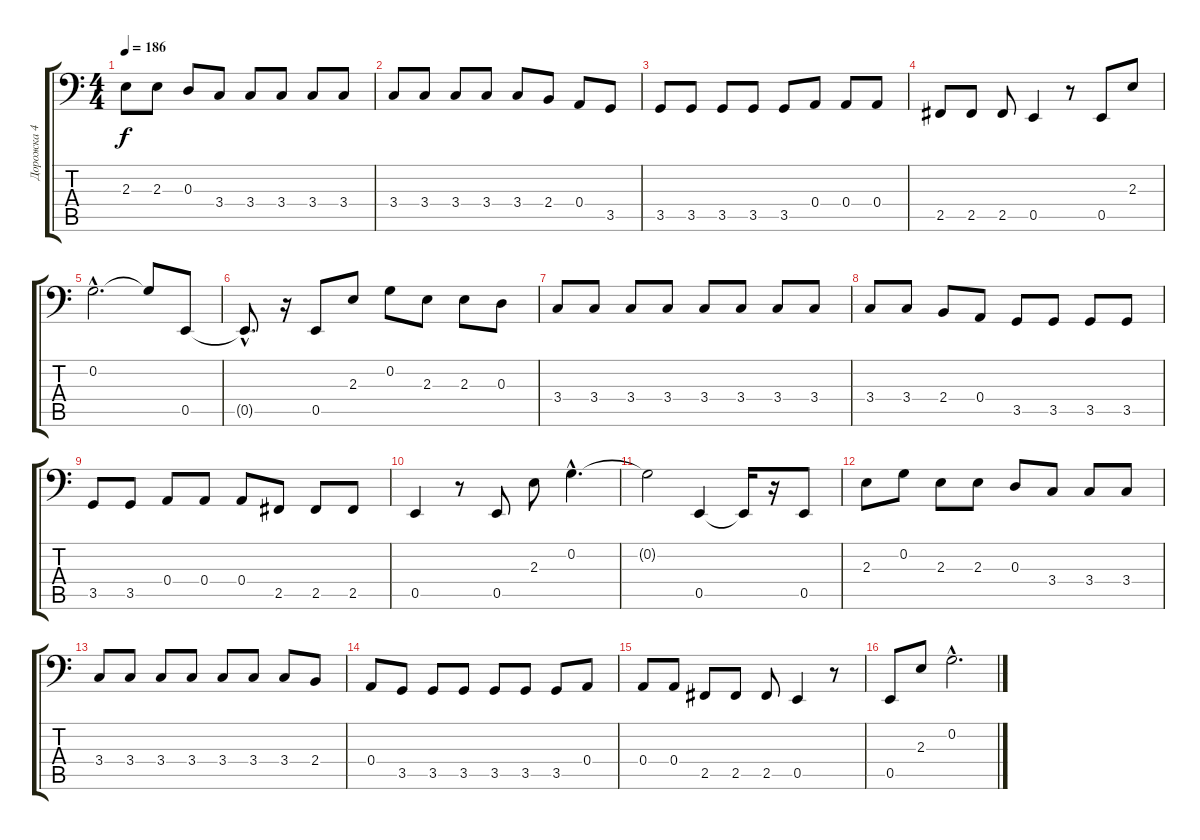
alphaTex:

\track ("Дорожка 4" "Дорожка 4") {instrument fretlessbass}
\staff {score tabs}
\tuning (C3 G2 D2 A1 E1 B0) {hide}
\ts (4 4)
\tempo 186
\clef f4
\ks c
2.3.8{dy f} 2.3.8 0.3.8 3.4.8 3.4.8 3.4.8 3.4.8 3.4.8 |
3.4.8 3.4.8 3.4.8 3.4.8 3.4.8 2.4.8 0.4.8 3.5.8 |
3.5.8 3.5.8 3.5.8 3.5.8 3.5.8 0.4.8 0.4.8 0.4.8 |
2.5.8 2.5.8 2.5.8 0.5.4 r.8 0.5.8 2.3.8 |
0.2{hac}.2{d} 0.2{t}.8 0.5.8 |
0.5{hac t}.8{d} r.16 0.5.8 2.3.8 0.2.8 2.3.8 2.3.8 0.3.8 |
3.4.8 3.4.8 3.4.8 3.4.8 3.4.8 3.4.8 3.4.8 3.4.8 |
3.4.8 3.4.8 2.4.8 0.4.8 3.5.8 3.5.8 3.5.8 3.5.8 |
3.5.8 3.5.8 0.4.8 0.4.8 0.4.8 2.5.8 2.5.8 2.5.8 |
0.5.4 r.8 0.5.8 2.3.8 0.2{hac}.4{d} |
0.2{t}.2 0.5.4 0.5{t}.16 r.16 0.5.8 |
2.3.8 0.2.8 2.3.8 2.3.8 0.3.8 3.4.8 3.4.8 3.4.8 |
3.4.8 3.4.8 3.4.8 3.4.8 3.4.8 3.4.8 3.4.8 2.4.8 |
0.4.8 3.5.8 3.5.8 3.5.8 3.5.8 3.5.8 3.5.8 0.4.8 |
0.4.8 0.4.8 2.5.8 2.5.8 2.5.8 0.5.4 r.8 |
0.5.8 2.3.8 0.2{hac}.2{d}
